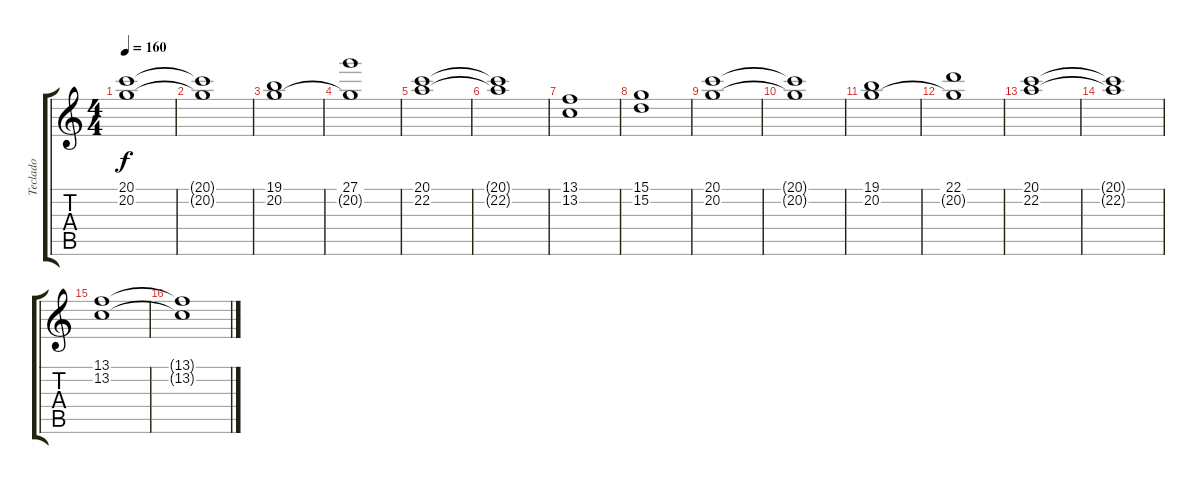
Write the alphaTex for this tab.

\track ("Teclado" "Teclado") {instrument stringensemble1}
\staff {score tabs}
\tuning (E4 B3 G3 D3 A2 E2) {hide}
\ts (4 4)
\tempo 160
\clef g2
\ks c
(20.1 20.2).1{dy f} |
(20.1{t} 20.2{t}).1 |
(19.1 20.2).1 |
(27.1 20.2{t}).1 |
(20.1 22.2).1 |
(20.1{t} 22.2{t}).1 |
(13.1 13.2).1 |
(15.1 15.2).1 |
(20.1 20.2).1 |
(20.1{t} 20.2{t}).1 |
(19.1 20.2).1 |
(22.1 20.2{t}).1 |
(20.1 22.2).1 |
(20.1{t} 22.2{t}).1 |
(13.1 13.2).1 |
(13.1{t} 13.2{t}).1
